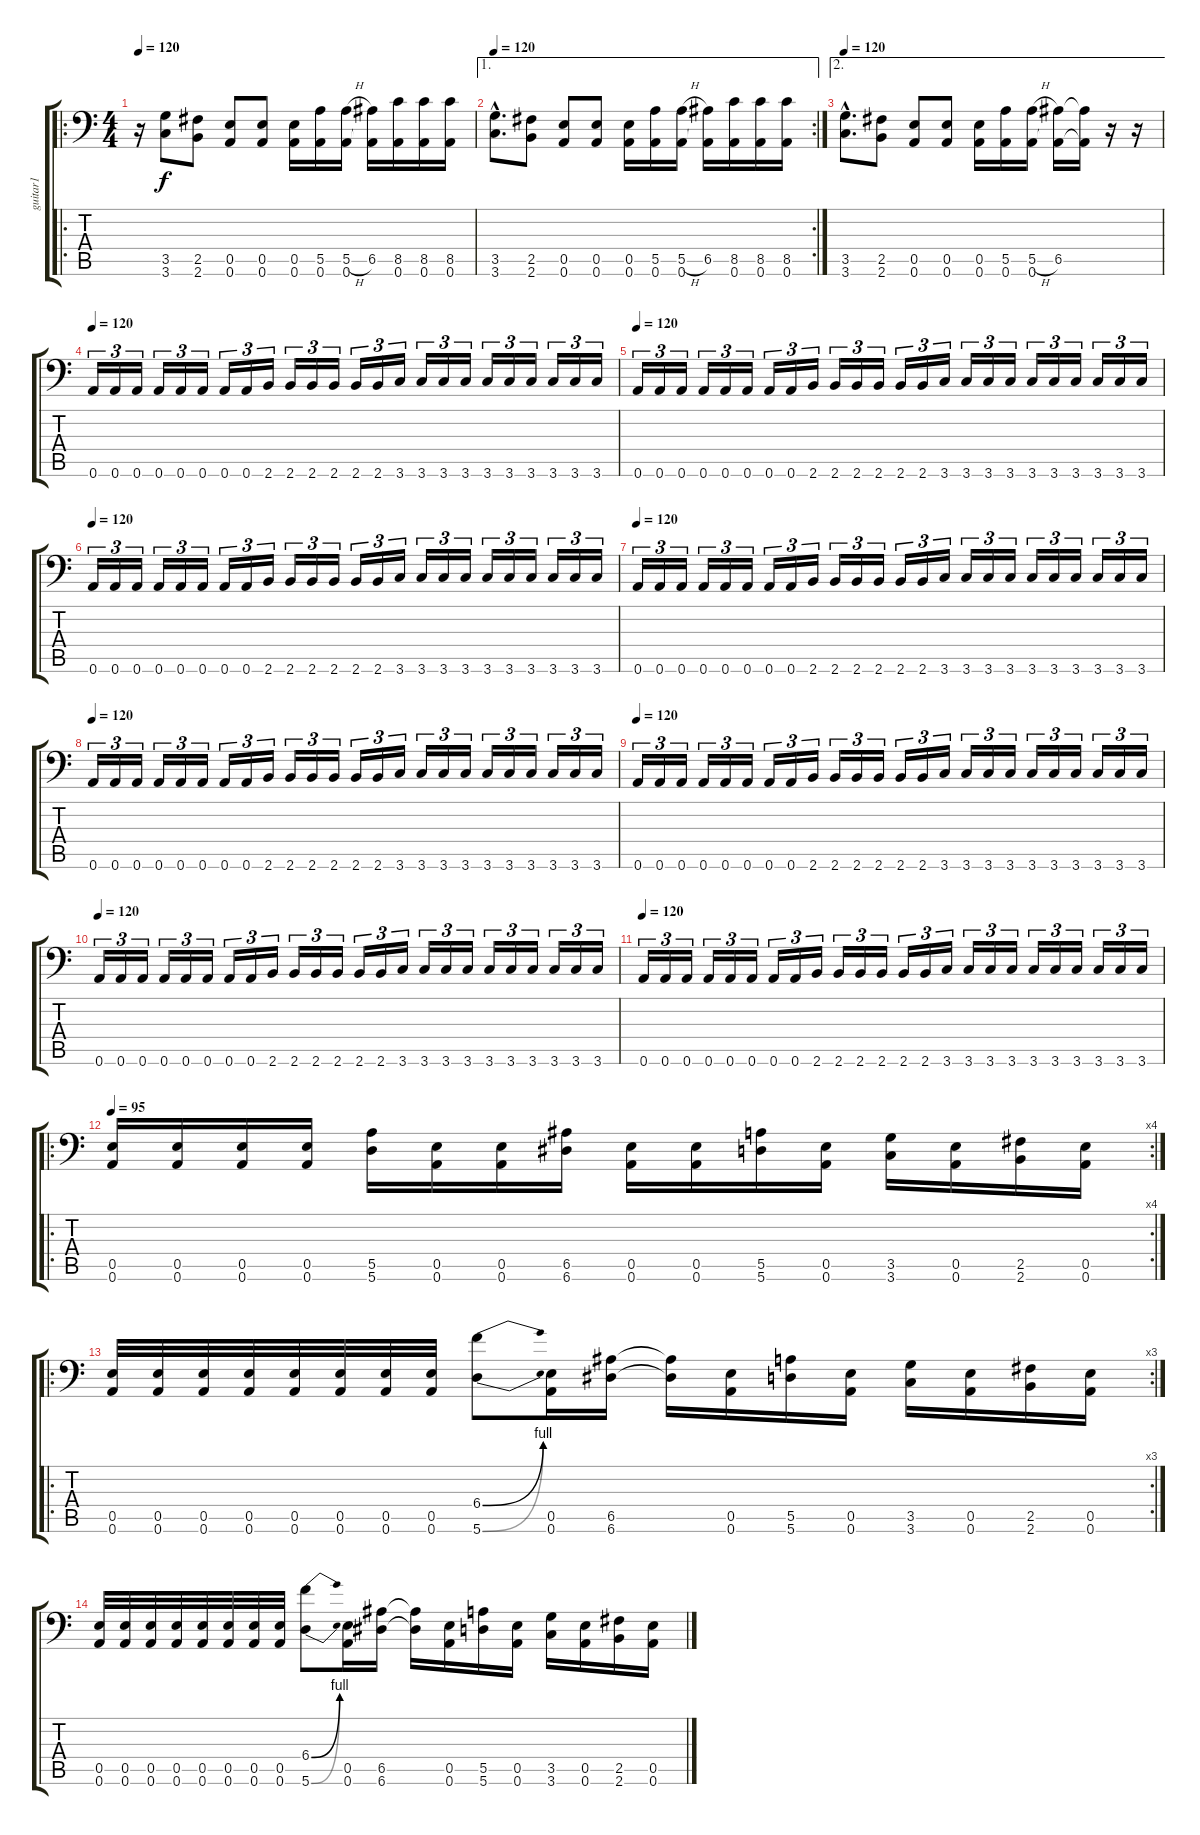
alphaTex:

\track ("guitar1" "guitar1") {instrument distortionguitar}
\staff {score tabs}
\tuning (Db4 Ab3 E3 B2 E2 A1) {hide}
\ro
\ts (4 4)
\tempo 120
\clef f4
\ks c
r.16{dy f} (3.5 3.6).8 (2.5 2.6).8 (0.5 0.6).8 (0.5 0.6).8 (0.5 0.6).16 (5.5 0.6).16 (5.5{h} 0.6).16 (6.5 0.6{t}).16 (8.5 0.6).16 (8.5 0.6).16 (8.5 0.6).16 |
\ae 1
\rc 2
\tempo 120
(3.5{hac} 3.6{hac}).8{d} (2.5 2.6).8 (0.5 0.6).8 (0.5 0.6).8 (0.5 0.6).16 (5.5 0.6).16 (5.5{h} 0.6).16 (6.5 0.6{t}).16 (8.5 0.6).16 (8.5 0.6).16 (8.5 0.6).16 |
\ae 2
\tempo 120
(3.5{hac} 3.6{hac}).8{d} (2.5 2.6).8 (0.5 0.6).8 (0.5 0.6).8 (0.5 0.6).16 (5.5 0.6).16 (5.5{h} 0.6).16 (6.5 0.6{t}).16 (6.5{t} 0.6{t}).16 r.16 r.16 |
\tempo 120
0.6.16{tu (3 2)} 0.6.16{tu (3 2)} 0.6.16{tu (3 2)} 0.6.16{tu (3 2)} 0.6.16{tu (3 2)} 0.6.16{tu (3 2)} 0.6.16{tu (3 2)} 0.6.16{tu (3 2)} 2.6.16{tu (3 2)} 2.6.16{tu (3 2)} 2.6.16{tu (3 2)} 2.6.16{tu (3 2)} 2.6.16{tu (3 2)} 2.6.16{tu (3 2)} 3.6.16{tu (3 2)} 3.6.16{tu (3 2)} 3.6.16{tu (3 2)} 3.6.16{tu (3 2)} 3.6.16{tu (3 2)} 3.6.16{tu (3 2)} 3.6.16{tu (3 2)} 3.6.16{tu (3 2)} 3.6.16{tu (3 2)} 3.6.16{tu (3 2)} |
\tempo 120
0.6.16{tu (3 2)} 0.6.16{tu (3 2)} 0.6.16{tu (3 2)} 0.6.16{tu (3 2)} 0.6.16{tu (3 2)} 0.6.16{tu (3 2)} 0.6.16{tu (3 2)} 0.6.16{tu (3 2)} 2.6.16{tu (3 2)} 2.6.16{tu (3 2)} 2.6.16{tu (3 2)} 2.6.16{tu (3 2)} 2.6.16{tu (3 2)} 2.6.16{tu (3 2)} 3.6.16{tu (3 2)} 3.6.16{tu (3 2)} 3.6.16{tu (3 2)} 3.6.16{tu (3 2)} 3.6.16{tu (3 2)} 3.6.16{tu (3 2)} 3.6.16{tu (3 2)} 3.6.16{tu (3 2)} 3.6.16{tu (3 2)} 3.6.16{tu (3 2)} |
\tempo 120
0.6.16{tu (3 2)} 0.6.16{tu (3 2)} 0.6.16{tu (3 2)} 0.6.16{tu (3 2)} 0.6.16{tu (3 2)} 0.6.16{tu (3 2)} 0.6.16{tu (3 2)} 0.6.16{tu (3 2)} 2.6.16{tu (3 2)} 2.6.16{tu (3 2)} 2.6.16{tu (3 2)} 2.6.16{tu (3 2)} 2.6.16{tu (3 2)} 2.6.16{tu (3 2)} 3.6.16{tu (3 2)} 3.6.16{tu (3 2)} 3.6.16{tu (3 2)} 3.6.16{tu (3 2)} 3.6.16{tu (3 2)} 3.6.16{tu (3 2)} 3.6.16{tu (3 2)} 3.6.16{tu (3 2)} 3.6.16{tu (3 2)} 3.6.16{tu (3 2)} |
\tempo 120
0.6.16{tu (3 2)} 0.6.16{tu (3 2)} 0.6.16{tu (3 2)} 0.6.16{tu (3 2)} 0.6.16{tu (3 2)} 0.6.16{tu (3 2)} 0.6.16{tu (3 2)} 0.6.16{tu (3 2)} 2.6.16{tu (3 2)} 2.6.16{tu (3 2)} 2.6.16{tu (3 2)} 2.6.16{tu (3 2)} 2.6.16{tu (3 2)} 2.6.16{tu (3 2)} 3.6.16{tu (3 2)} 3.6.16{tu (3 2)} 3.6.16{tu (3 2)} 3.6.16{tu (3 2)} 3.6.16{tu (3 2)} 3.6.16{tu (3 2)} 3.6.16{tu (3 2)} 3.6.16{tu (3 2)} 3.6.16{tu (3 2)} 3.6.16{tu (3 2)} |
\tempo 120
0.6.16{tu (3 2)} 0.6.16{tu (3 2)} 0.6.16{tu (3 2)} 0.6.16{tu (3 2)} 0.6.16{tu (3 2)} 0.6.16{tu (3 2)} 0.6.16{tu (3 2)} 0.6.16{tu (3 2)} 2.6.16{tu (3 2)} 2.6.16{tu (3 2)} 2.6.16{tu (3 2)} 2.6.16{tu (3 2)} 2.6.16{tu (3 2)} 2.6.16{tu (3 2)} 3.6.16{tu (3 2)} 3.6.16{tu (3 2)} 3.6.16{tu (3 2)} 3.6.16{tu (3 2)} 3.6.16{tu (3 2)} 3.6.16{tu (3 2)} 3.6.16{tu (3 2)} 3.6.16{tu (3 2)} 3.6.16{tu (3 2)} 3.6.16{tu (3 2)} |
\tempo 120
0.6.16{tu (3 2)} 0.6.16{tu (3 2)} 0.6.16{tu (3 2)} 0.6.16{tu (3 2)} 0.6.16{tu (3 2)} 0.6.16{tu (3 2)} 0.6.16{tu (3 2)} 0.6.16{tu (3 2)} 2.6.16{tu (3 2)} 2.6.16{tu (3 2)} 2.6.16{tu (3 2)} 2.6.16{tu (3 2)} 2.6.16{tu (3 2)} 2.6.16{tu (3 2)} 3.6.16{tu (3 2)} 3.6.16{tu (3 2)} 3.6.16{tu (3 2)} 3.6.16{tu (3 2)} 3.6.16{tu (3 2)} 3.6.16{tu (3 2)} 3.6.16{tu (3 2)} 3.6.16{tu (3 2)} 3.6.16{tu (3 2)} 3.6.16{tu (3 2)} |
\tempo 120
0.6.16{tu (3 2)} 0.6.16{tu (3 2)} 0.6.16{tu (3 2)} 0.6.16{tu (3 2)} 0.6.16{tu (3 2)} 0.6.16{tu (3 2)} 0.6.16{tu (3 2)} 0.6.16{tu (3 2)} 2.6.16{tu (3 2)} 2.6.16{tu (3 2)} 2.6.16{tu (3 2)} 2.6.16{tu (3 2)} 2.6.16{tu (3 2)} 2.6.16{tu (3 2)} 3.6.16{tu (3 2)} 3.6.16{tu (3 2)} 3.6.16{tu (3 2)} 3.6.16{tu (3 2)} 3.6.16{tu (3 2)} 3.6.16{tu (3 2)} 3.6.16{tu (3 2)} 3.6.16{tu (3 2)} 3.6.16{tu (3 2)} 3.6.16{tu (3 2)} |
\tempo 120
0.6.16{tu (3 2)} 0.6.16{tu (3 2)} 0.6.16{tu (3 2)} 0.6.16{tu (3 2)} 0.6.16{tu (3 2)} 0.6.16{tu (3 2)} 0.6.16{tu (3 2)} 0.6.16{tu (3 2)} 2.6.16{tu (3 2)} 2.6.16{tu (3 2)} 2.6.16{tu (3 2)} 2.6.16{tu (3 2)} 2.6.16{tu (3 2)} 2.6.16{tu (3 2)} 3.6.16{tu (3 2)} 3.6.16{tu (3 2)} 3.6.16{tu (3 2)} 3.6.16{tu (3 2)} 3.6.16{tu (3 2)} 3.6.16{tu (3 2)} 3.6.16{tu (3 2)} 3.6.16{tu (3 2)} 3.6.16{tu (3 2)} 3.6.16{tu (3 2)} |
\ro
\rc 4
\tempo 95
(0.5 0.6).16 (0.5 0.6).16 (0.5 0.6).16 (0.5 0.6).16 (5.5 5.6).16 (0.5 0.6).16 (0.5 0.6).16 (6.5 6.6).16 (0.5 0.6).16 (0.5 0.6).16 (5.5 5.6).16 (0.5 0.6).16 (3.5 3.6).16 (0.5 0.6).16 (2.5 2.6).16 (0.5 0.6).16 |
\ro
\rc 3
(0.5 0.6).32 (0.5 0.6).32 (0.5 0.6).32 (0.5 0.6).32 (0.5 0.6).32 (0.5 0.6).32 (0.5 0.6).32 (0.5 0.6).32 (6.4{be (bend 0 0 60 4)} 5.6{be (bend 0 0 60 4)}).8 (0.5 0.6).16 (6.5 6.6).16 (6.5{t} 6.6{t}).16 (0.5 0.6).16 (5.5 5.6).16 (0.5 0.6).16 (3.5 3.6).16 (0.5 0.6).16 (2.5 2.6).16 (0.5 0.6).16 |
(0.5 0.6).32 (0.5 0.6).32 (0.5 0.6).32 (0.5 0.6).32 (0.5 0.6).32 (0.5 0.6).32 (0.5 0.6).32 (0.5 0.6).32 (6.4{be (bend 0 0 60 4)} 5.6{be (bend 0 0 60 4)}).8 (0.5 0.6).16 (6.5 6.6).16 (6.5{t} 6.6{t}).16 (0.5 0.6).16 (5.5 5.6).16 (0.5 0.6).16 (3.5 3.6).16 (0.5 0.6).16 (2.5 2.6).16 (0.5 0.6).16
